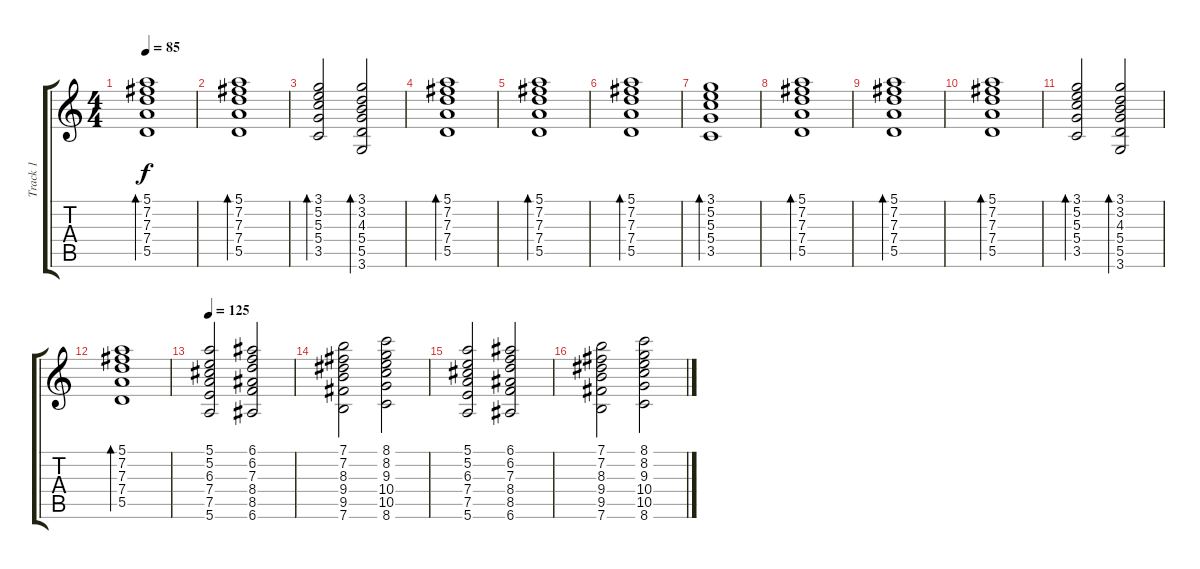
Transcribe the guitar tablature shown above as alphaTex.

\track ("Track 1" "Track 1") {instrument overdrivenguitar}
\staff {score tabs}
\tuning (E4 B3 G3 D3 A2 E2) {hide}
\ts (4 4)
\tempo 85
\clef g2
\ks c
(5.1 7.2 7.3 7.4 5.5).1{bd 240 dy f} |
(5.1 7.2 7.3 7.4 5.5).1{bd 240} |
(3.1 5.2 5.3 5.4 3.5).2{bd 240} (3.1 3.2 4.3 5.4 5.5 3.6).2{bd 240} |
(5.1 7.2 7.3 7.4 5.5).1{bd 240} |
(5.1 7.2 7.3 7.4 5.5).1{bd 240} |
(5.1 7.2 7.3 7.4 5.5).1{bd 240} |
(3.1 5.2 5.3 5.4 3.5).1{bd 240} |
(5.1 7.2 7.3 7.4 5.5).1{bd 240} |
(5.1 7.2 7.3 7.4 5.5).1{bd 240} |
(5.1 7.2 7.3 7.4 5.5).1{bd 240} |
(3.1 5.2 5.3 5.4 3.5).2{bd 240} (3.1 3.2 4.3 5.4 5.5 3.6).2{bd 240} |
(5.1 7.2 7.3 7.4 5.5).1{bd 240} |
\tempo 125
(5.1 5.2 6.3 7.4 7.5 5.6).2{instrument overdrivenguitar} (6.1 6.2 7.3 8.4 8.5 6.6).2 |
(7.1 7.2 8.3 9.4 9.5 7.6).2 (8.1 8.2 9.3 10.4 10.5 8.6).2 |
(5.1 5.2 6.3 7.4 7.5 5.6).2 (6.1 6.2 7.3 8.4 8.5 6.6).2 |
(7.1 7.2 8.3 9.4 9.5 7.6).2 (8.1 8.2 9.3 10.4 10.5 8.6).2
